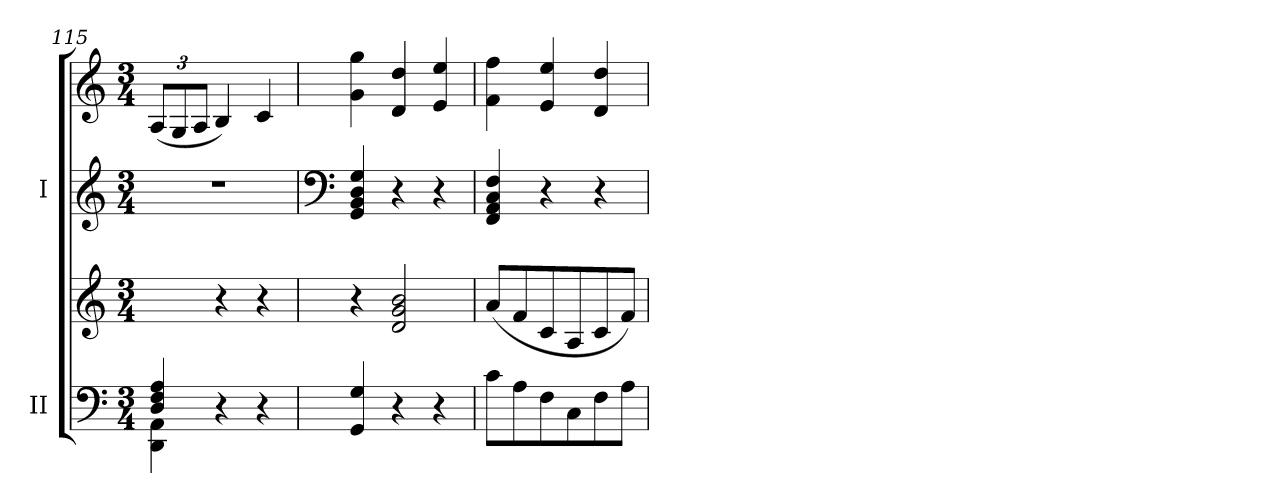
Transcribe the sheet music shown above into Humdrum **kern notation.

**kern	**kern	**kern	**kern
*part2	*part2	*part1	*part1
*staff4	*staff3	*staff2	*staff1
*I"II	*	*I"I	*
*I'II	*	*I'I	*
*clefF4	*clefG2	*clefG2	*clefG2
*k[]	*k[]	*k[]	*k[]
*M3/4	*M3/4	*M3/4	*M3/4
=115	=115	=115	=115
*^	*	*	*
*	*	*	*	*Xbrackettup
4D/ 4F/ 4A/	4DD\ 4AA\	4ryy	2.r	(12A/L
.	.	.	.	12G/
.	.	.	.	12A/J
2ryy	4r	4r	.	4B/)
.	4r	4r	.	4c/
*v	*v	*	*	*
=116	=116	=116	=116
*	*	*clefF4	*
4GG/ 4G/	4r	4GG/ 4BB/ 4D/ 4G/	4g\ 4gg\
4r	2d/ 2g/ 2b/	4r	4d/ 4dd/
4r	.	4r	4e/ 4ee/
=117	=117	=117	=117
8c\L	(>8a/L	4FF/ 4AA/ 4C/ 4F/	4f\ 4ff\
8A\	8f/	.	.
8F\	8c/	4r	4e/ 4ee/
8C\	8A/	.	.
8F\	8c/	4r	4d/ 4dd/
8A\J	8f/J)	.	.
=	=	=	=
*-	*-	*-	*-
